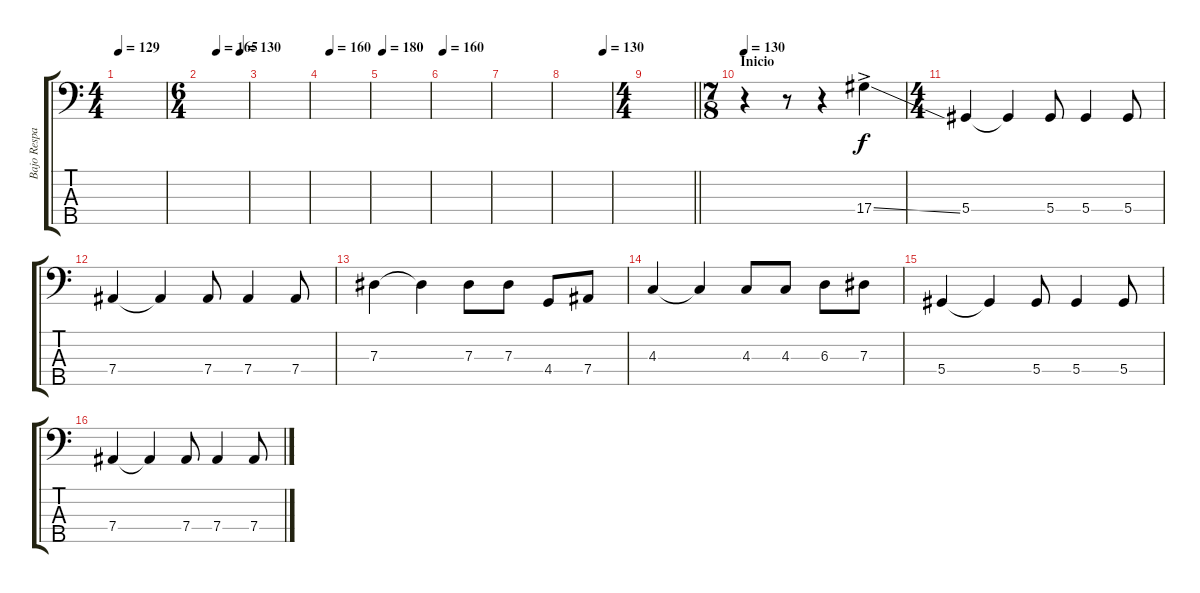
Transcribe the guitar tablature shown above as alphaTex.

\track ("Bajo Respaldo" "Bajo Respa") {instrument electricbassfinger}
\staff {score tabs}
\tuning (Gb2 Db2 Ab1 Eb1 Bb0) {hide}
\ts (4 4)
\tempo 129
\tempo 140
\tempo 129
\clef f4
\ks c
|
\ts (6 4)
\tempo (165 0.3333333333333333)
\tempo (130 0.8333333333333334)
|
|
\tempo (160 0.16666666666666666)
|
\tempo 180
|
\tempo 160
|
|
\tempo (130 0.8333333333333334)
|
\ts (4 4)
\barLineRight lightlight
|
\ts (7 8)
\section ("" "Inicio")
\tempo 130
r.4 r.8 r.4 17.4{ss ac}.4 |
\ts (4 4)
5.4.4 5.4{t}.4{dy f} 5.4.8 5.4.4 5.4.8 |
7.4.4 7.4{t}.4 7.4.8 7.4.4 7.4.8 |
7.3.4 7.3{t}.4 7.3.8 7.3.8 4.4.8 7.4.8 |
4.3.4 4.3{t}.4 4.3.8 4.3.8 6.3.8 7.3.8 |
5.4.4 5.4{t}.4 5.4.8 5.4.4 5.4.8 |
7.4.4 7.4{t}.4 7.4.8 7.4.4 7.4.8
